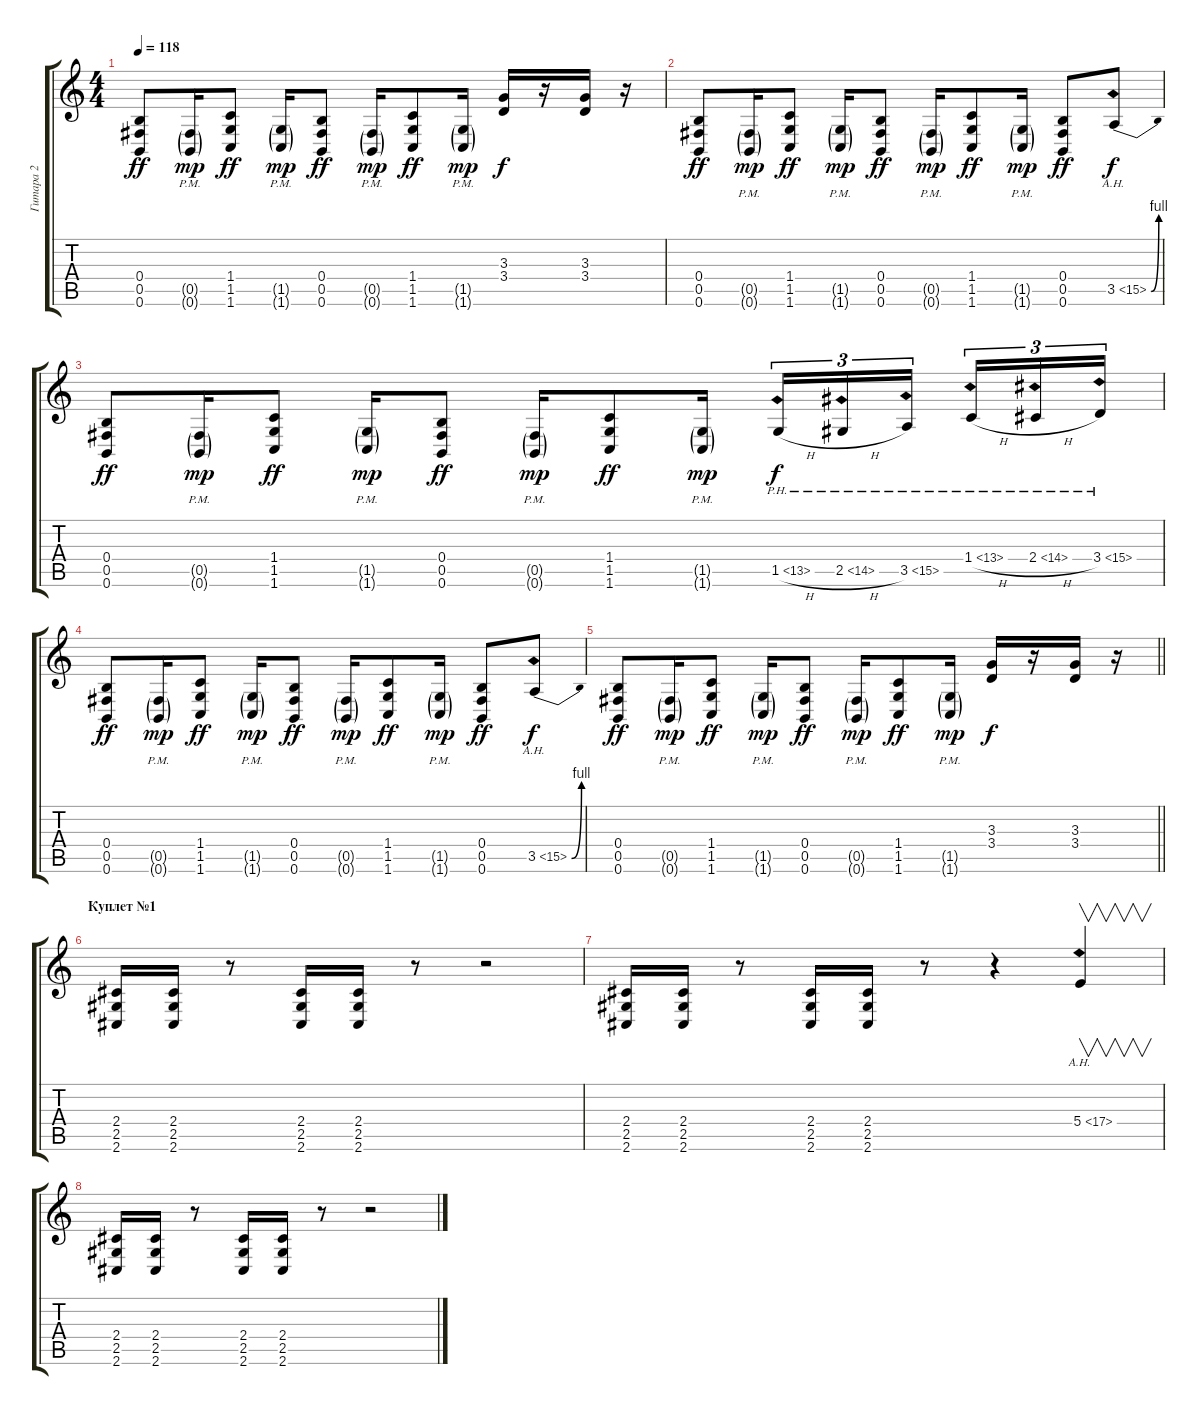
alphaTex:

\track ("Гитара 2" "Гитара 2") {instrument acousticguitarsteel}
\staff {score tabs}
\tuning (Db4 Ab3 E3 B2 Gb2 B1) {hide}
\ts (4 4)
\tempo 118
\clef g2
\ks c
(0.4 0.5 0.6).8{dy ff} (0.5{g pm} 0.6{g pm}).16{dy mp} (1.4 1.5 1.6).8{dy ff} (1.5{g pm} 1.6{g pm}).16{dy mp} (0.4 0.5 0.6).8{dy ff} (0.5{g pm} 0.6{g pm}).16{dy mp} (1.4 1.5 1.6).8{dy ff} (1.5{g pm} 1.6{g pm}).16{dy mp} (3.3 3.4).16{dy f} r.16 (3.3 3.4).16 r.16 |
(0.4 0.5 0.6).8{dy ff} (0.5{g pm} 0.6{g pm}).16{dy mp} (1.4 1.5 1.6).8{dy ff} (1.5{g pm} 1.6{g pm}).16{dy mp} (0.4 0.5 0.6).8{dy ff} (0.5{g pm} 0.6{g pm}).16{dy mp} (1.4 1.5 1.6).8{dy ff} (1.5{g pm} 1.6{g pm}).16{dy mp} (0.4 0.5 0.6).8{dy ff} 3.5{be (bend 0 0 60 4) ah 12}.8{dy f} |
(0.4 0.5 0.6).8{dy ff} (0.5{g pm} 0.6{g pm}).16{dy mp} (1.4 1.5 1.6).8{dy ff} (1.5{g pm} 1.6{g pm}).16{dy mp} (0.4 0.5 0.6).8{dy ff} (0.5{g pm} 0.6{g pm}).16{dy mp} (1.4 1.5 1.6).8{dy ff} (1.5{g pm} 1.6{g pm}).16{dy mp} 1.5{ph 12 h}.16{tu (3 2) dy f} 2.5{ph 12 h}.16{tu (3 2)} 3.5{ph 12}.16{tu (3 2)} 1.4{ph 12 h}.16{tu (3 2)} 2.4{ph 12 h}.16{tu (3 2)} 3.4{ph 12}.16{tu (3 2)} |
(0.4 0.5 0.6).8{dy ff} (0.5{g pm} 0.6{g pm}).16{dy mp} (1.4 1.5 1.6).8{dy ff} (1.5{g pm} 1.6{g pm}).16{dy mp} (0.4 0.5 0.6).8{dy ff} (0.5{g pm} 0.6{g pm}).16{dy mp} (1.4 1.5 1.6).8{dy ff} (1.5{g pm} 1.6{g pm}).16{dy mp} (0.4 0.5 0.6).8{dy ff} 3.5{be (bend 0 0 60 4) ah 12}.8{dy f} |
\barLineRight lightlight
(0.4 0.5 0.6).8{dy ff} (0.5{g pm} 0.6{g pm}).16{dy mp} (1.4 1.5 1.6).8{dy ff} (1.5{g pm} 1.6{g pm}).16{dy mp} (0.4 0.5 0.6).8{dy ff} (0.5{g pm} 0.6{g pm}).16{dy mp} (1.4 1.5 1.6).8{dy ff} (1.5{g pm} 1.6{g pm}).16{dy mp} (3.3 3.4).16{dy f} r.16 (3.3 3.4).16 r.16 |
\section ("" "Куплет №1")
(2.4 2.5 2.6).16 (2.4 2.5 2.6).16 r.8 (2.4 2.5 2.6).16 (2.4 2.5 2.6).16 r.8 r.2 |
(2.4 2.5 2.6).16 (2.4 2.5 2.6).16 r.8 (2.4 2.5 2.6).16 (2.4 2.5 2.6).16 r.8 r.4 5.4{ah 12}.4{v} |
(2.4 2.5 2.6).16 (2.4 2.5 2.6).16 r.8 (2.4 2.5 2.6).16 (2.4 2.5 2.6).16 r.8 r.2
